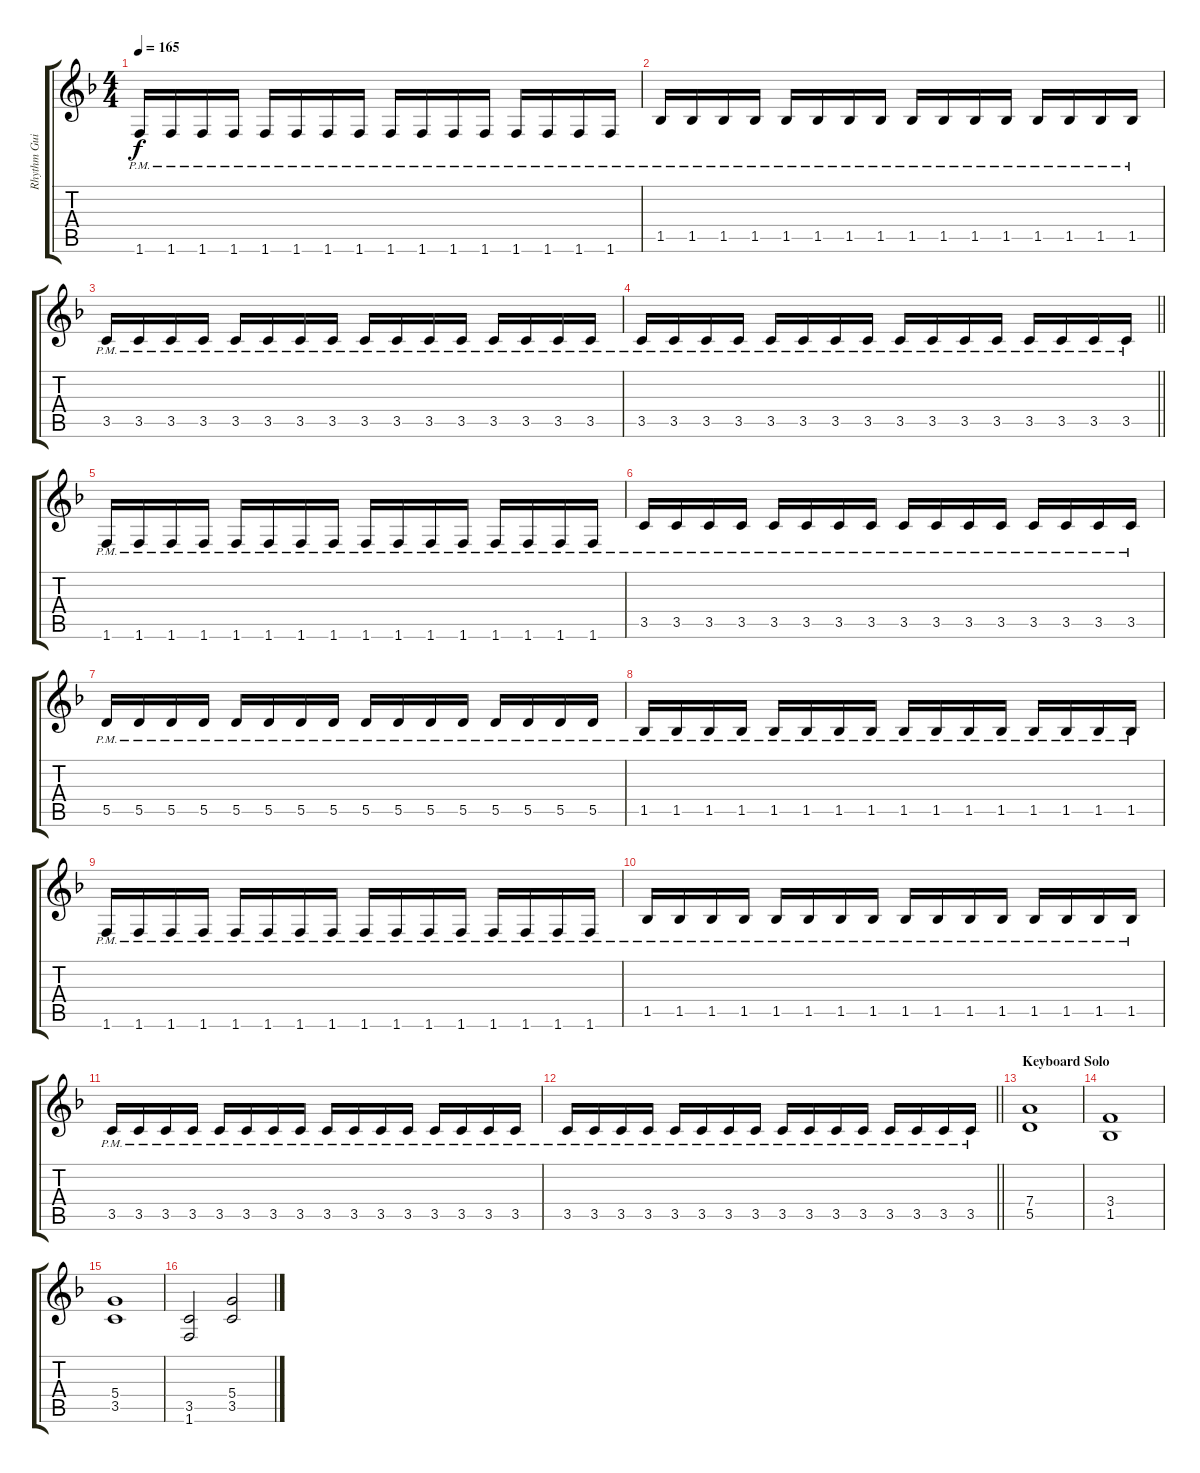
\track ("Rhythm Guitar 1: Patrick Juhàsz" "Rhythm Gui") {instrument distortionguitar}
\staff {score tabs}
\tuning (E4 B3 G3 D3 A2 E2) {hide}
\ts (4 4)
\tempo 165
\clef g2
\ks dminor
1.6{pm}.16{dy f} 1.6{pm}.16 1.6{pm}.16 1.6{pm}.16 1.6{pm}.16 1.6{pm}.16 1.6{pm}.16 1.6{pm}.16 1.6{pm}.16 1.6{pm}.16 1.6{pm}.16 1.6{pm}.16 1.6{pm}.16 1.6{pm}.16 1.6{pm}.16 1.6{pm}.16 |
1.5{pm}.16 1.5{pm}.16 1.5{pm}.16 1.5{pm}.16 1.5{pm}.16 1.5{pm}.16 1.5{pm}.16 1.5{pm}.16 1.5{pm}.16 1.5{pm}.16 1.5{pm}.16 1.5{pm}.16 1.5{pm}.16 1.5{pm}.16 1.5{pm}.16 1.5{pm}.16 |
3.5{pm}.16 3.5{pm}.16 3.5{pm}.16 3.5{pm}.16 3.5{pm}.16 3.5{pm}.16 3.5{pm}.16 3.5{pm}.16 3.5{pm}.16 3.5{pm}.16 3.5{pm}.16 3.5{pm}.16 3.5{pm}.16 3.5{pm}.16 3.5{pm}.16 3.5{pm}.16 |
\barLineRight lightlight
3.5{pm}.16 3.5{pm}.16 3.5{pm}.16 3.5{pm}.16 3.5{pm}.16 3.5{pm}.16 3.5{pm}.16 3.5{pm}.16 3.5{pm}.16 3.5{pm}.16 3.5{pm}.16 3.5{pm}.16 3.5{pm}.16 3.5{pm}.16 3.5{pm}.16 3.5{pm}.16 |
1.6{pm}.16 1.6{pm}.16 1.6{pm}.16 1.6{pm}.16 1.6{pm}.16 1.6{pm}.16 1.6{pm}.16 1.6{pm}.16 1.6{pm}.16 1.6{pm}.16 1.6{pm}.16 1.6{pm}.16 1.6{pm}.16 1.6{pm}.16 1.6{pm}.16 1.6{pm}.16 |
3.5{pm}.16 3.5{pm}.16 3.5{pm}.16 3.5{pm}.16 3.5{pm}.16 3.5{pm}.16 3.5{pm}.16 3.5{pm}.16 3.5{pm}.16 3.5{pm}.16 3.5{pm}.16 3.5{pm}.16 3.5{pm}.16 3.5{pm}.16 3.5{pm}.16 3.5{pm}.16 |
5.5{pm}.16 5.5{pm}.16 5.5{pm}.16 5.5{pm}.16 5.5{pm}.16 5.5{pm}.16 5.5{pm}.16 5.5{pm}.16 5.5{pm}.16 5.5{pm}.16 5.5{pm}.16 5.5{pm}.16 5.5{pm}.16 5.5{pm}.16 5.5{pm}.16 5.5{pm}.16 |
1.5{pm}.16 1.5{pm}.16 1.5{pm}.16 1.5{pm}.16 1.5{pm}.16 1.5{pm}.16 1.5{pm}.16 1.5{pm}.16 1.5{pm}.16 1.5{pm}.16 1.5{pm}.16 1.5{pm}.16 1.5{pm}.16 1.5{pm}.16 1.5{pm}.16 1.5{pm}.16 |
1.6{pm}.16 1.6{pm}.16 1.6{pm}.16 1.6{pm}.16 1.6{pm}.16 1.6{pm}.16 1.6{pm}.16 1.6{pm}.16 1.6{pm}.16 1.6{pm}.16 1.6{pm}.16 1.6{pm}.16 1.6{pm}.16 1.6{pm}.16 1.6{pm}.16 1.6{pm}.16 |
1.5{pm}.16 1.5{pm}.16 1.5{pm}.16 1.5{pm}.16 1.5{pm}.16 1.5{pm}.16 1.5{pm}.16 1.5{pm}.16 1.5{pm}.16 1.5{pm}.16 1.5{pm}.16 1.5{pm}.16 1.5{pm}.16 1.5{pm}.16 1.5{pm}.16 1.5{pm}.16 |
3.5{pm}.16 3.5{pm}.16 3.5{pm}.16 3.5{pm}.16 3.5{pm}.16 3.5{pm}.16 3.5{pm}.16 3.5{pm}.16 3.5{pm}.16 3.5{pm}.16 3.5{pm}.16 3.5{pm}.16 3.5{pm}.16 3.5{pm}.16 3.5{pm}.16 3.5{pm}.16 |
\barLineRight lightlight
3.5{pm}.16 3.5{pm}.16 3.5{pm}.16 3.5{pm}.16 3.5{pm}.16 3.5{pm}.16 3.5{pm}.16 3.5{pm}.16 3.5{pm}.16 3.5{pm}.16 3.5{pm}.16 3.5{pm}.16 3.5{pm}.16 3.5{pm}.16 3.5{pm}.16 3.5{pm}.16 |
\section ("" "Keyboard Solo")
(7.4 5.5).1 |
(3.4 1.5).1 |
(5.4 3.5).1 |
(3.5 1.6).2 (5.4 3.5).2
